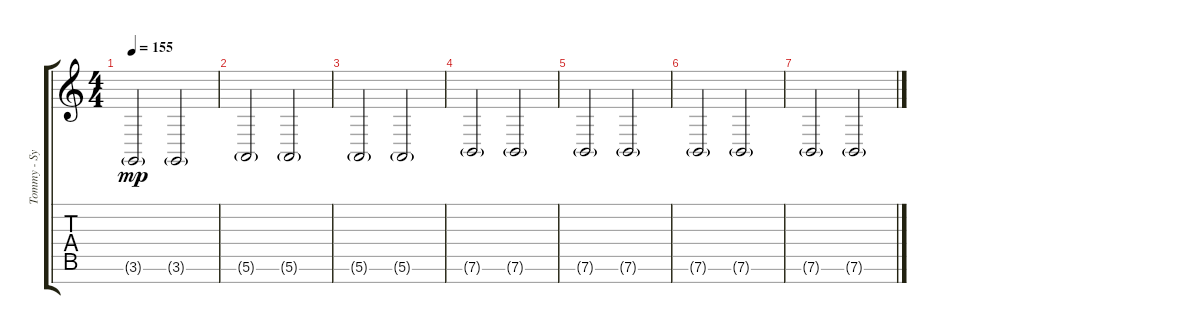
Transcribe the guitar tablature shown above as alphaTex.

\track ("Tommy - Synth" "Tommy - Sy") {instrument synthbrass1}
\staff {score tabs}
\tuning (E4 B3 G3 D3 A2 E2 B1) {hide}
\ts (4 4)
\tempo 155
\clef g2
\ks c
3.6{g}.2{dy mp} 3.6{g}.2 |
5.6{g}.2 5.6{g}.2 |
5.6{g}.2 5.6{g}.2 |
7.6{g}.2 7.6{g}.2 |
7.6{g}.2 7.6{g}.2 |
7.6{g}.2 7.6{g}.2 |
7.6{g}.2 7.6{g}.2
